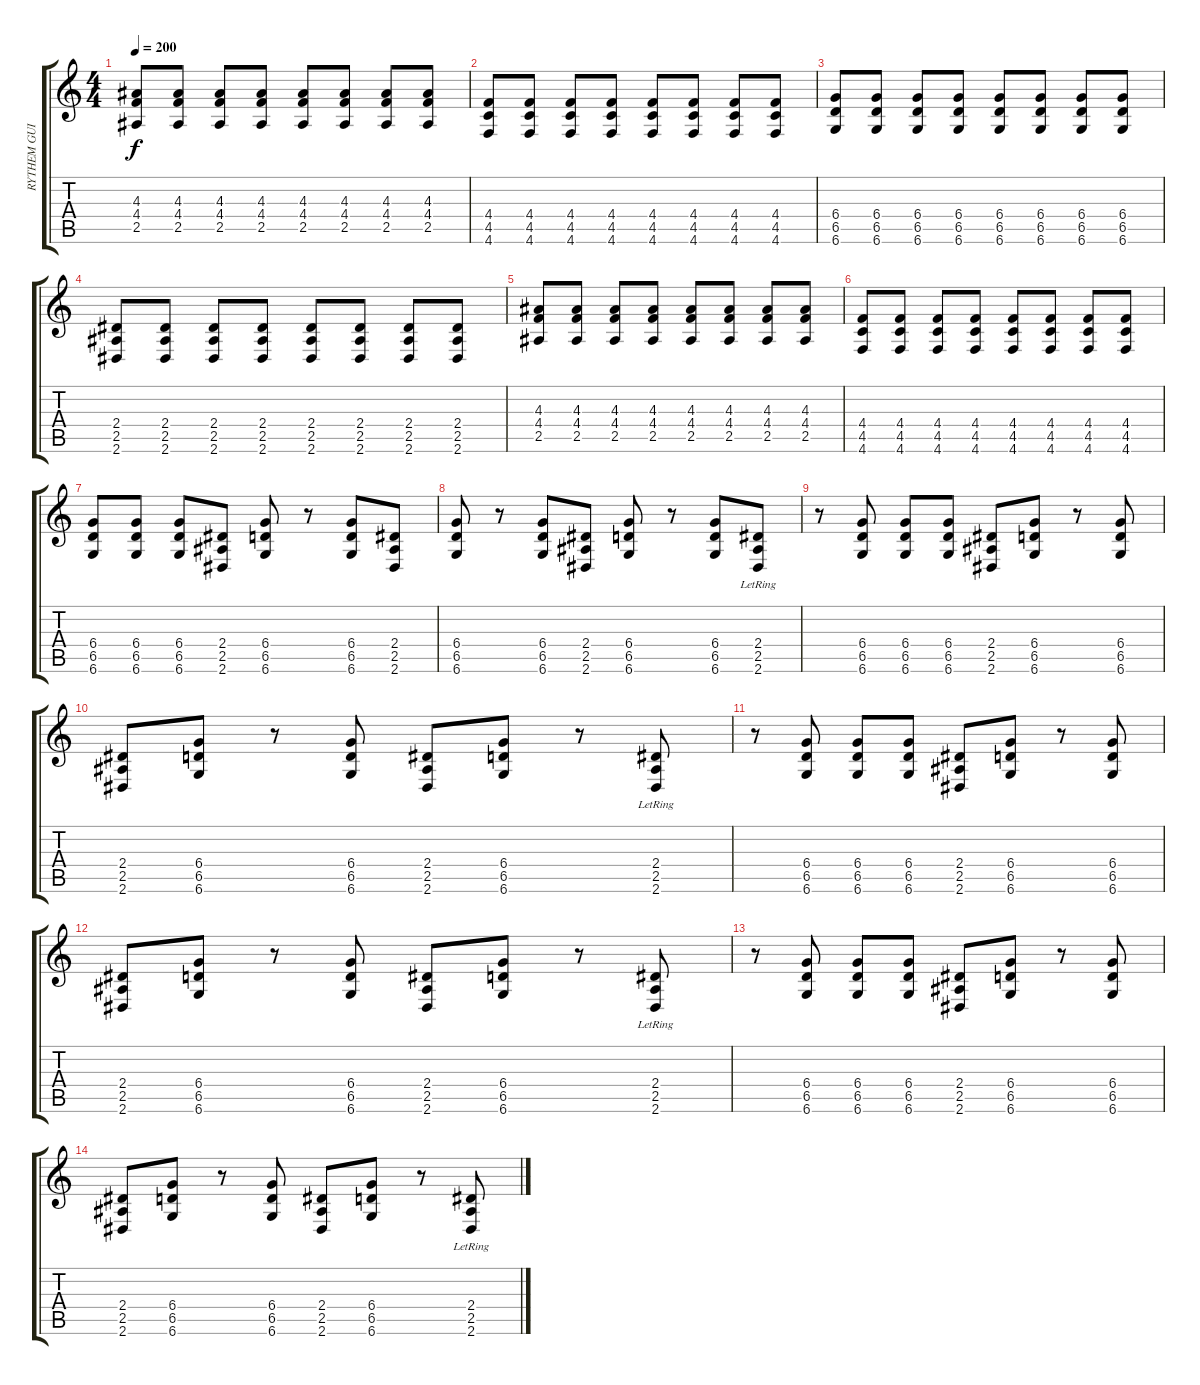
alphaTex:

\track ("RYTHEM GUITAR" "RYTHEM GUI") {instrument distortionguitar}
\staff {score tabs}
\tuning (Eb4 Bb3 Gb3 Db3 Ab2 Db2) {hide}
\ts (4 4)
\tempo 200
\clef g2
\ks c
(4.3 4.4 2.5).8{dy f} (4.3 4.4 2.5).8 (4.3 4.4 2.5).8 (4.3 4.4 2.5).8 (4.3 4.4 2.5).8 (4.3 4.4 2.5).8 (4.3 4.4 2.5).8 (4.3 4.4 2.5).8 |
(4.4 4.5 4.6).8 (4.4 4.5 4.6).8 (4.4 4.5 4.6).8 (4.4 4.5 4.6).8 (4.4 4.5 4.6).8 (4.4 4.5 4.6).8 (4.4 4.5 4.6).8 (4.4 4.5 4.6).8 |
(6.4 6.5 6.6).8 (6.4 6.5 6.6).8 (6.4 6.5 6.6).8 (6.4 6.5 6.6).8 (6.4 6.5 6.6).8 (6.4 6.5 6.6).8 (6.4 6.5 6.6).8 (6.4 6.5 6.6).8 |
(2.4 2.5 2.6).8 (2.4 2.5 2.6).8 (2.4 2.5 2.6).8 (2.4 2.5 2.6).8 (2.4 2.5 2.6).8 (2.4 2.5 2.6).8 (2.4 2.5 2.6).8 (2.4 2.5 2.6).8 |
(4.3 4.4 2.5).8 (4.3 4.4 2.5).8 (4.3 4.4 2.5).8 (4.3 4.4 2.5).8 (4.3 4.4 2.5).8 (4.3 4.4 2.5).8 (4.3 4.4 2.5).8 (4.3 4.4 2.5).8 |
(4.4 4.5 4.6).8 (4.4 4.5 4.6).8 (4.4 4.5 4.6).8 (4.4 4.5 4.6).8 (4.4 4.5 4.6).8 (4.4 4.5 4.6).8 (4.4 4.5 4.6).8 (4.4 4.5 4.6).8 |
(6.4 6.5 6.6).8 (6.4 6.5 6.6).8 (6.4 6.5 6.6).8 (2.4 2.5 2.6).8 (6.4 6.5 6.6).8 r.8 (6.4 6.5 6.6).8 (2.4 2.5 2.6).8 |
(6.4 6.5 6.6).8 r.8 (6.4 6.5 6.6).8 (2.4 2.5 2.6).8 (6.4 6.5 6.6).8 r.8 (6.4 6.5 6.6).8 (2.4{lr} 2.5{lr} 2.6{lr}).8 |
r.8 (6.4 6.5 6.6).8 (6.4 6.5 6.6).8 (6.4 6.5 6.6).8 (2.4 2.5 2.6).8 (6.4 6.5 6.6).8 r.8 (6.4 6.5 6.6).8 |
(2.4 2.5 2.6).8 (6.4 6.5 6.6).8 r.8 (6.4 6.5 6.6).8 (2.4 2.5 2.6).8 (6.4 6.5 6.6).8 r.8 (2.4{lr} 2.5{lr} 2.6{lr}).8 |
r.8 (6.4 6.5 6.6).8 (6.4 6.5 6.6).8 (6.4 6.5 6.6).8 (2.4 2.5 2.6).8 (6.4 6.5 6.6).8 r.8 (6.4 6.5 6.6).8 |
(2.4 2.5 2.6).8 (6.4 6.5 6.6).8 r.8 (6.4 6.5 6.6).8 (2.4 2.5 2.6).8 (6.4 6.5 6.6).8 r.8 (2.4{lr} 2.5{lr} 2.6{lr}).8 |
r.8 (6.4 6.5 6.6).8 (6.4 6.5 6.6).8 (6.4 6.5 6.6).8 (2.4 2.5 2.6).8 (6.4 6.5 6.6).8 r.8 (6.4 6.5 6.6).8 |
\section ("" "")
(2.4 2.5 2.6).8 (6.4 6.5 6.6).8 r.8 (6.4 6.5 6.6).8 (2.4 2.5 2.6).8 (6.4 6.5 6.6).8 r.8 (2.4{lr} 2.5{lr} 2.6{lr}).8
